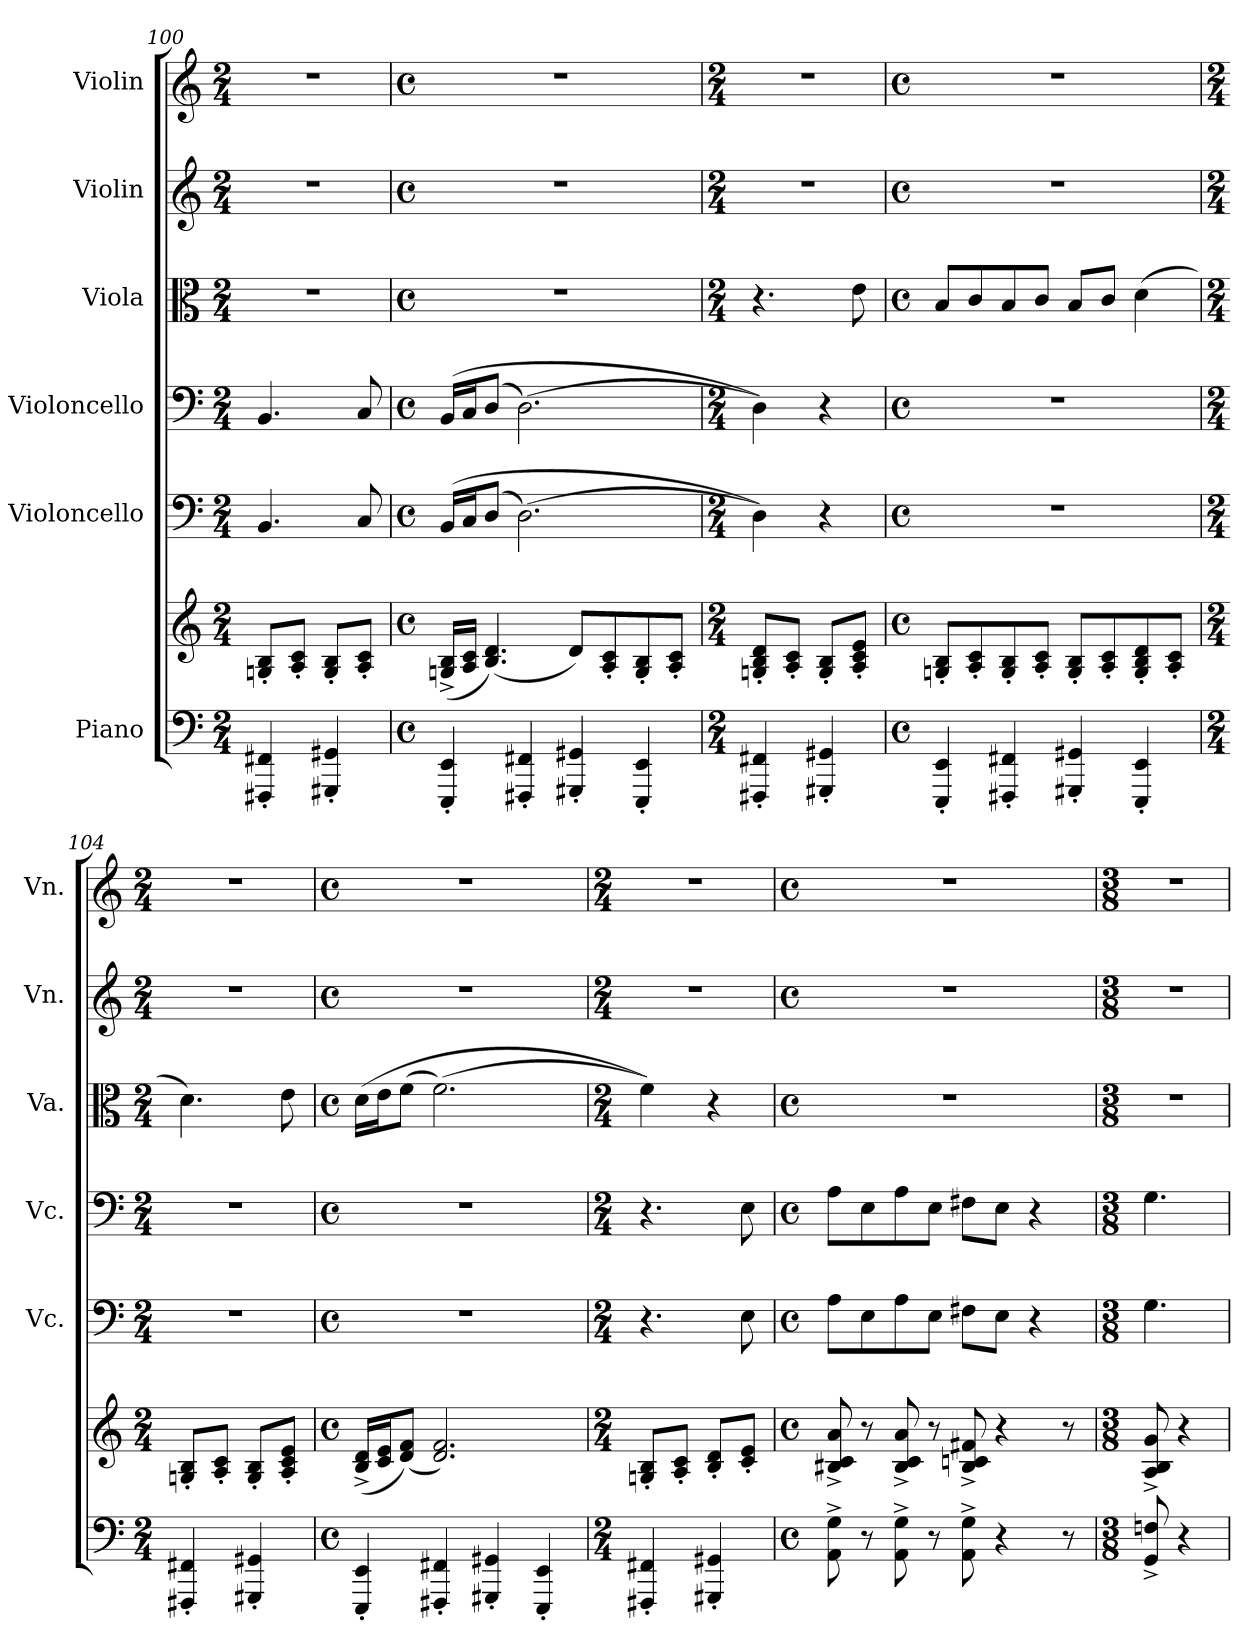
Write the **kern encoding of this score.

**kern	**kern	**kern	**kern	**kern	**kern	**kern
*part6	*part6	*part5	*part4	*part3	*part2	*part1
*staff7	*staff6	*staff5	*staff4	*staff3	*staff2	*staff1
*I"Piano	*	*I"Violoncello	*I"Violoncello	*I"Viola	*I"Violin	*I"Violin
*	*	*I'Vc.	*I'Vc.	*I'Va.	*I'Vn.	*I'Vn.
*clefF4	*clefG2	*clefF4	*clefF4	*clefC3	*clefG2	*clefG2
*k[]	*k[]	*k[]	*k[]	*k[]	*k[]	*k[]
*M2/4	*M2/4	*M2/4	*M2/4	*M2/4	*M2/4	*M2/4
=100	=100	=100	=100	=100	=100	=100
4FFF#X/' 4FF#X/'	8Gn/' 8B/'L	4.BB/	4.BB/	2r	2r	2r
.	8A/' 8c/'J	.	.	.	.	.
4GGG#X/' 4GG#X/'	8G/' 8B/'L	.	.	.	.	.
.	8A/' 8c/'J	8C/	8C/	.	.	.
=101	=101	=101	=101	=101	=101	=101
*M4/4	*M4/4	*M4/4	*M4/4	*M4/4	*M4/4	*M4/4
*met(c)	*met(c)	*met(c)	*met(c)	*met(c)	*met(c)	*met(c)
4EEE/' 4EE/'	(16Gn/^ 16B/^LL	(16BB/LL	(16BB/LL	1r	1r	1r
.	16A/ 16c/JJ	16C/J	16C/J	.	.	.
.	(4.B/ 4.d/)	(8D/J	(8D/J	.	.	.
4FFF#X/' 4FF#X/'	.	(2.D\)	(2.D\)	.	.	.
4GGG#X/' 4GG#X/'	8d/L)	.	.	.	.	.
.	8A/' 8c/'	.	.	.	.	.
4EEE/' 4EE/'	8G/' 8B/'	.	.	.	.	.
.	8A/' 8c/'J	.	.	.	.	.
=102	=102	=102	=102	=102	=102	=102
*M2/4	*M2/4	*M2/4	*M2/4	*M2/4	*M2/4	*M2/4
4FFF#X/' 4FF#X/'	8Gn/' 8B/' 8d/'L	4D\))	4D\))	4.r	2r	2r
.	8A/' 8c/'J	.	.	.	.	.
4GGG#X/' 4GG#X/'	8G/' 8B/'L	4r	4r	.	.	.
.	8A/' 8c/' 8e/'J	.	.	8e\	.	.
!!LO:PB:g=z
=103	=103	=103	=103	=103	=103	=103
*M4/4	*M4/4	*M4/4	*M4/4	*M4/4	*M4/4	*M4/4
*met(c)	*met(c)	*met(c)	*met(c)	*met(c)	*met(c)	*met(c)
4EEE/' 4EE/'	8Gn/' 8B/'L	1r	1r	8B/L	1r	1r
.	8A/' 8c/'	.	.	8c/	.	.
4FFF#X/' 4FF#X/'	8G/' 8B/'	.	.	8B/	.	.
.	8A/' 8c/'J	.	.	8c/J	.	.
4GGG#X/' 4GG#X/'	8G/' 8B/'L	.	.	8B/L	.	.
.	8A/' 8c/'	.	.	8c/J	.	.
4EEE/' 4EE/'	8G/' 8B/' 8d/'	.	.	(4d\	.	.
.	8A/' 8c/'J	.	.	.	.	.
=104	=104	=104	=104	=104	=104	=104
*M2/4	*M2/4	*M2/4	*M2/4	*M2/4	*M2/4	*M2/4
4FFF#X/' 4FF#X/'	8Gn/' 8B/'L	2r	2r	4.d\)	2r	2r
.	8A/' 8c/'J	.	.	.	.	.
4GGG#X/' 4GG#X/'	8G/' 8B/'L	.	.	.	.	.
.	8A/' 8c/' 8e/'J	.	.	8e\	.	.
=105	=105	=105	=105	=105	=105	=105
*M4/4	*M4/4	*M4/4	*M4/4	*M4/4	*M4/4	*M4/4
*met(c)	*met(c)	*met(c)	*met(c)	*met(c)	*met(c)	*met(c)
4EEE/' 4EE/'	(16B/^ 16d/^LL	1r	1r	(16d\LL	1r	1r
.	16c/ 16e/J	.	.	16e\J	.	.
.	(8d/ 8f/J)	.	.	(8f\J	.	.
4FFF#X/' 4FF#X/'	2.d/ 2.f/)	.	.	(2.f\)	.	.
4GGG#X/' 4GG#X/'	.	.	.	.	.	.
4EEE/' 4EE/'	.	.	.	.	.	.
=106	=106	=106	=106	=106	=106	=106
*M2/4	*M2/4	*M2/4	*M2/4	*M2/4	*M2/4	*M2/4
4FFF#X/' 4FF#X/'	8Gn/' 8B/'L	4.r	4.r	4f\))	2r	2r
.	8A/' 8c/'J	.	.	.	.	.
4GGG#X/' 4GG#X/'	8B/' 8d/'L	.	.	4r	.	.
.	8c/' 8e/'J	8E\	8E\	.	.	.
!!LO:LB:g=z
=107	=107	=107	=107	=107	=107	=107
*M4/4	*M4/4	*M4/4	*M4/4	*M4/4	*M4/4	*M4/4
*met(c)	*met(c)	*met(c)	*met(c)	*met(c)	*met(c)	*met(c)
8AA\^ 8G\^	8B#X/^ 8c/^ 8a/^	8A\L	8A\L	1r	1r	1r
8r	8r	8E\	8E\	.	.	.
8AA\^ 8G\^	8B#/^ 8c/^ 8a/^	8A\	8A\	.	.	.
8r	8r	8E\J	8E\J	.	.	.
8AA\^ 8G\^	8B#/^ 8cn/^ 8f#X/^	8F#X\L	8F#X\L	.	.	.
4r	4r	8E\J	8E\J	.	.	.
.	.	4r	4r	.	.	.
8r	8r	.	.	.	.	.
=108	=108	=108	=108	=108	=108	=108
*M3/8	*M3/8	*M3/8	*M3/8	*M3/8	*M3/8	*M3/8
8GG/^ 8Fn/^	8A/^ 8B/^ 8g/^	4.G\	4.G\	4.r	4.r	4.r
4r	4r	.	.	.	.	.
=	=	=	=	=	=	=
*-	*-	*-	*-	*-	*-	*-
